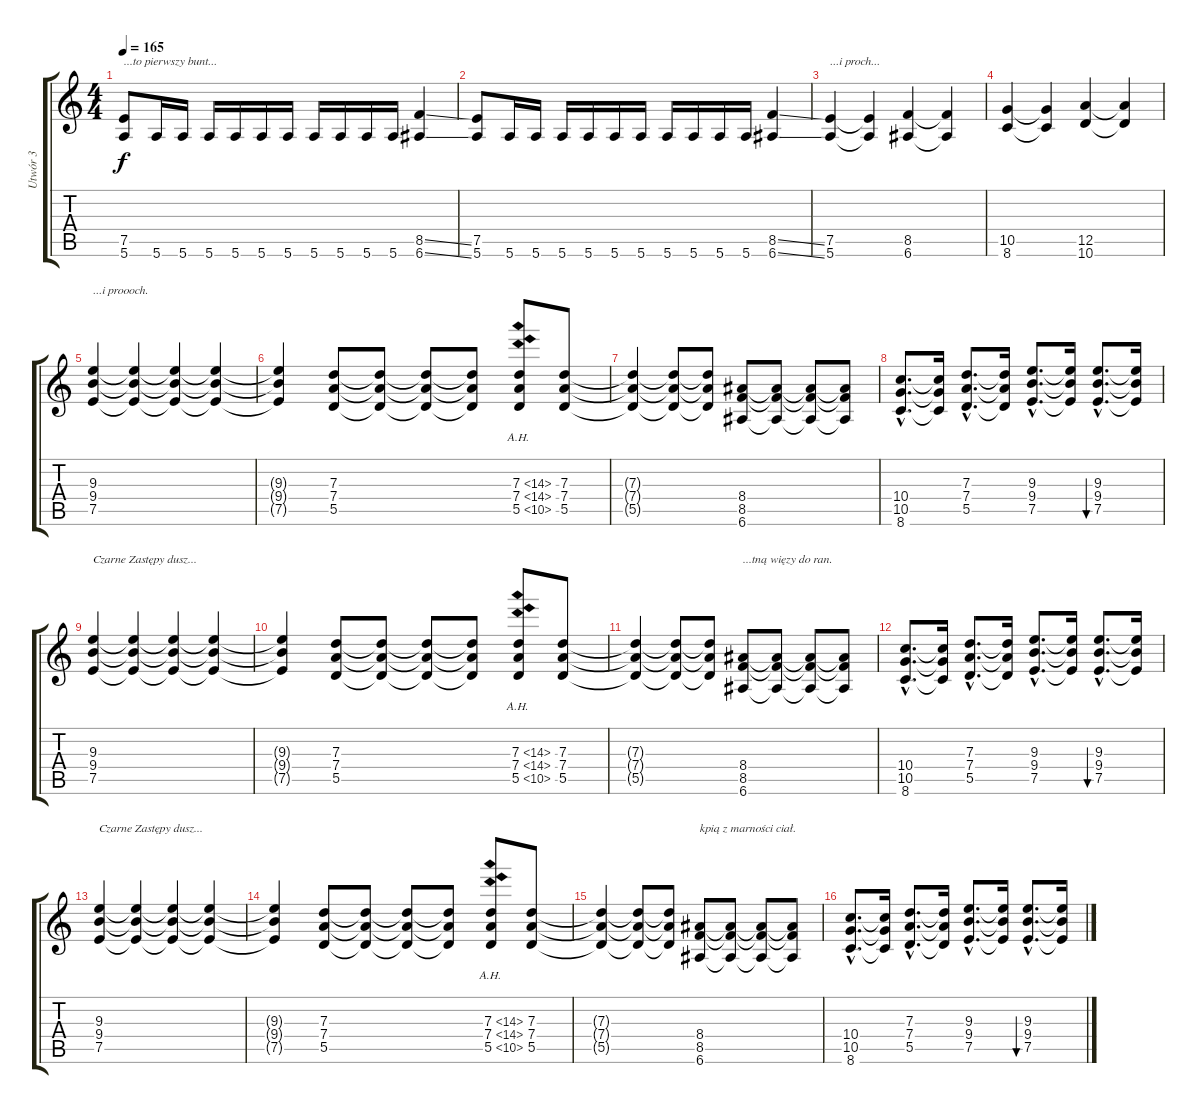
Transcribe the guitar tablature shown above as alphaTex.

\track ("Utwór 3" "Utwór 3") {instrument distortionguitar}
\staff {score tabs}
\tuning (E4 B3 G3 D3 A2 E2) {hide}
\ts (4 4)
\tempo 165
\clef g2
\ks c
(7.5 5.6).8{txt "...to pierwszy bunt..." dy f} 5.6.16 5.6.16 5.6.16 5.6.16 5.6.16 5.6.16 5.6.16 5.6.16 5.6.16 5.6.16 (8.5{ss} 6.6{ss}).4 |
(7.5 5.6).8 5.6.16 5.6.16 5.6.16 5.6.16 5.6.16 5.6.16 5.6.16 5.6.16 5.6.16 5.6.16 (8.5{ss} 6.6{ss}).4 |
(7.5 5.6).4{txt "...i proch..."} (7.5{t} 5.6{t}).4 (8.5 6.6).4 (8.5{t} 6.6{t}).4 |
(10.5 8.6).4 (10.5{t} 8.6{t}).4 (12.5 10.6).4 (12.5{t} 10.6{t}).4 |
(9.3 9.4 7.5).4{txt "...i proooch."} (9.3{t} 9.4{t} 7.5{t}).4 (9.3{t} 9.4{t} 7.5{t}).4 (9.3{t} 9.4{t} 7.5{t}).4 |
(9.3{t} 9.4{t} 7.5{t}).4 (7.3 7.4 5.5).8 (7.3{t} 7.4{t} 5.5{t}).8 (7.3{t} 7.4{t} 5.5{t}).8 (7.3{t} 7.4{t} 5.5{t}).8 (7.3{ah 7} 7.4{ah 7} 5.5{ah 5}).8 (7.3 7.4 5.5).8 |
(7.3{t} 7.4{t} 5.5{t}).4 (7.3{t} 7.4{t} 5.5{t}).8 (7.3{t} 7.4{t} 5.5{t}).8 (8.4 8.5 6.6).8 (8.4{t} 8.5{t} 6.6{t}).8 (8.4{t} 8.5{t} 6.6{t}).8 (8.4{t} 8.5{t} 6.6{t}).8 |
(10.4{hac} 10.5{hac} 8.6{hac}).8{d} (10.4{t} 10.5{t} 8.6{t}).16 (7.3{hac} 7.4{hac} 5.5{hac}).8{d} (7.3{t} 7.4{t} 5.5{t}).16 (9.3{hac} 9.4{hac} 7.5{hac}).8{d} (9.3{t} 9.4{t} 7.5{t}).16 (9.3{hac} 9.4{hac} 7.5{hac}).8{d bu 480} (9.3{t} 9.4{t} 7.5{t}).16 |
(9.3 9.4 7.5).4{txt "Czarne Zastępy dusz..."} (9.3{t} 9.4{t} 7.5{t}).4 (9.3{t} 9.4{t} 7.5{t}).4 (9.3{t} 9.4{t} 7.5{t}).4 |
(9.3{t} 9.4{t} 7.5{t}).4 (7.3 7.4 5.5).8 (7.3{t} 7.4{t} 5.5{t}).8 (7.3{t} 7.4{t} 5.5{t}).8 (7.3{t} 7.4{t} 5.5{t}).8 (7.3{ah 7} 7.4{ah 7} 5.5{ah 5}).8 (7.3 7.4 5.5).8 |
(7.3{t} 7.4{t} 5.5{t}).4 (7.3{t} 7.4{t} 5.5{t}).8 (7.3{t} 7.4{t} 5.5{t}).8 (8.4 8.5 6.6).8{txt "...tną więzy do ran."} (8.4{t} 8.5{t} 6.6{t}).8 (8.4{t} 8.5{t} 6.6{t}).8 (8.4{t} 8.5{t} 6.6{t}).8 |
(10.4{hac} 10.5{hac} 8.6{hac}).8{d} (10.4{t} 10.5{t} 8.6{t}).16 (7.3{hac} 7.4{hac} 5.5{hac}).8{d} (7.3{t} 7.4{t} 5.5{t}).16 (9.3{hac} 9.4{hac} 7.5{hac}).8{d} (9.3{t} 9.4{t} 7.5{t}).16 (9.3{hac} 9.4{hac} 7.5{hac}).8{d bu 480} (9.3{t} 9.4{t} 7.5{t}).16 |
(9.3 9.4 7.5).4{txt "Czarne Zastępy dusz..."} (9.3{t} 9.4{t} 7.5{t}).4 (9.3{t} 9.4{t} 7.5{t}).4 (9.3{t} 9.4{t} 7.5{t}).4 |
(9.3{t} 9.4{t} 7.5{t}).4 (7.3 7.4 5.5).8 (7.3{t} 7.4{t} 5.5{t}).8 (7.3{t} 7.4{t} 5.5{t}).8 (7.3{t} 7.4{t} 5.5{t}).8 (7.3{ah 7} 7.4{ah 7} 5.5{ah 5}).8 (7.3 7.4 5.5).8 |
(7.3{t} 7.4{t} 5.5{t}).4 (7.3{t} 7.4{t} 5.5{t}).8 (7.3{t} 7.4{t} 5.5{t}).8 (8.4 8.5 6.6).8{txt "kpią z marności ciał."} (8.4{t} 8.5{t} 6.6{t}).8 (8.4{t} 8.5{t} 6.6{t}).8 (8.4{t} 8.5{t} 6.6{t}).8 |
(10.4{hac} 10.5{hac} 8.6{hac}).8{d} (10.4{t} 10.5{t} 8.6{t}).16 (7.3{hac} 7.4{hac} 5.5{hac}).8{d} (7.3{t} 7.4{t} 5.5{t}).16 (9.3{hac} 9.4{hac} 7.5{hac}).8{d} (9.3{t} 9.4{t} 7.5{t}).16 (9.3{hac} 9.4{hac} 7.5{hac}).8{d bu 480} (9.3{t} 9.4{t} 7.5{t}).16
